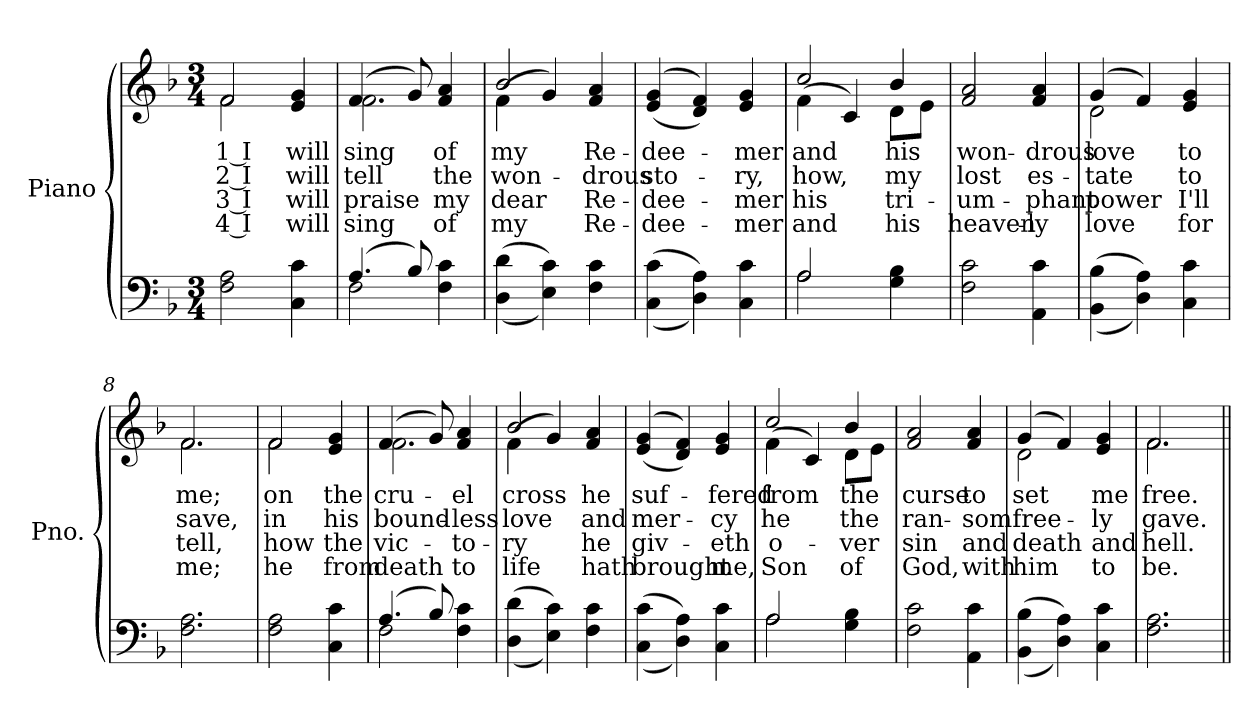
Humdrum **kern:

**kern	**kern	**text	**text	**text	**text
*part2	*part1	*part1	*part1	*part1	*part1
*staff2	*staff1	*staff1	*staff1	*staff1	*staff1
*I"Piano	*I"Piano	*	*	*	*
*I'Pno.	*I'Pno.	*	*	*	*
!!LO:PB:g=z
*clefF4	*clefG2	*	*	*	*
*k[b-]	*k[b-]	*	*	*	*
*F:	*F:	*	*	*	*
*M3/4	*M3/4	*	*	*	*
=1	=1	=1	=1	=1	=1
!	!	!LO:LY:b:color=#000000	!LO:LY:b:color=#000000	!LO:LY:b:color=#000000	!LO:LY:b:color=#000000
*	*^	*	*	*	*
2Fi\ 2Ai	2fi/	2fi\	1 I	2 I	3 I	4 I
!	!	!	!LO:LY:b:color=#000000	!LO:LY:b:color=#000000	!LO:LY:b:color=#000000	!LO:LY:b:color=#000000
4Ci\ 4ci	4ei/ 4gi	4ryy	will	will	will	will
=2	=2	=2	=2	=2	=2	=2
*^	*	*	*	*	*	*
!	!	!	!	!LO:LY:b:color=#000000	!LO:LY:b:color=#000000	!LO:LY:b:color=#000000	!LO:LY:b:color=#000000
(4.Ai/	2Fi\	(4.fi/	2.fi\	sing	tell	praise	sing
8B-i/)	.	8gi/)	.	.	.	.	.
!	!	!	!	!LO:LY:b:color=#000000	!LO:LY:b:color=#000000	!LO:LY:b:color=#000000	!LO:LY:b:color=#000000
4Fi\ 4ci	4ryy	4fi/ 4ai	.	of	the	my	of
*v	*v	*	*	*	*	*	*
=3	=3	=3	=3	=3	=3	=3
*^	*	*	*	*	*	*
!	!	!	!	!LO:LY:b:color=#000000	!LO:LY:b:color=#000000	!LO:LY:b:color=#000000	!LO:LY:b:color=#000000
*v	*v	*	*	*	*	*	*
((4Di\ 4di	2b-i/	(4fi\	my	won-	dear	my
4Ei\ 4ci))	.	4gi/)	.	.	.	.
!	!	!	!LO:LY:b:color=#000000	!LO:LY:b:color=#000000	!LO:LY:b:color=#000000	!LO:LY:b:color=#000000
4Fi\ 4ci	4fi/ 4ai	4ryy	Re-	-drous	Re-	-Re-
*	*v	*v	*	*	*	*
=4	=4	=4	=4	=4	=4
*	*^	*	*	*	*
!	!	!	!LO:LY:b:color=#000000	!LO:LY:b:color=#000000	!LO:LY:b:color=#000000	!LO:LY:b:color=#000000
*	*v	*v	*	*	*	*
((4Ci\ 4ci	((4ei/ 4gi	-dee-	sto-	-dee-	-dee-
4Di\ 4Ai))	4di/ 4fi))	.	.	.	.
!	!	!LO:LY:b:color=#000000	!LO:LY:b:color=#000000	!LO:LY:b:color=#000000	!LO:LY:b:color=#000000
4Ci\ 4ci	4ei/ 4gi	-mer	-ry,	-mer	mer
=5	=5	=5	=5	=5	=5
*^	*	*	*	*	*
!	!	!	!LO:LY:b:color=#000000	!LO:LY:b:color=#000000	!LO:LY:b:color=#000000	!LO:LY:b:color=#000000
*	*	*^	*	*	*	*
2Ai/	2Ai\	2cci/	(4fi\	and	how,	his	and
.	.	.	4ci/)	.	.	.	.
!	!	!	!	!LO:LY:b:color=#000000	!LO:LY:b:color=#000000	!LO:LY:b:color=#000000	!LO:LY:b:color=#000000
4Gi\ 4B-i	4ryy	4b-i/	8di\L	his	my	tri-	-his
.	.	.	8ei\J	.	.	.	.
*v	*v	*	*	*	*	*	*
*	*v	*v	*	*	*	*
!!LO:LB:g=z
=6	=6	=6	=6	=6	=6
*	*^	*	*	*	*
!	!	!	!LO:LY:b:color=#000000	!LO:LY:b:color=#000000	!LO:LY:b:color=#000000	!LO:LY:b:color=#000000
*	*v	*v	*	*	*	*
2Fi\ 2ci	2fi/ 2ai	won-	lost	um-	-heaven-
!	!	!LO:LY:b:color=#000000	!LO:LY:b:color=#000000	!LO:LY:b:color=#000000	!LO:LY:b:color=#000000
4AAi\ 4ci	4fi/ 4ai	-drous	es-	-phant	ly
=7	=7	=7	=7	=7	=7
!	!	!LO:LY:b:color=#000000	!LO:LY:b:color=#000000	!LO:LY:b:color=#000000	!LO:LY:b:color=#000000
*	*^	*	*	*	*
((4BB-i\ 4B-i	(4gi/	2di\	love	-tate	power	love
4Di\ 4Ai))	4fi/)	.	.	.	.	.
!	!	!	!LO:LY:b:color=#000000	!LO:LY:b:color=#000000	!LO:LY:b:color=#000000	!LO:LY:b:color=#000000
4Ci\ 4ci	4ei/ 4gi	4ryy	to	to	I'll	for
=8	=8	=8	=8	=8	=8	=8
!	!	!	!LO:LY:b:color=#000000	!LO:LY:b:color=#000000	!LO:LY:b:color=#000000	!LO:LY:b:color=#000000
2.Fi\ 2.Ai	2.fi/	2.fi\	me;	save,	tell,	me;
=9	=9	=9	=9	=9	=9	=9
!	!	!	!LO:LY:b:color=#000000	!LO:LY:b:color=#000000	!LO:LY:b:color=#000000	!LO:LY:b:color=#000000
2Fi\ 2Ai	2fi/	2fi\	on	in	how	he
!	!	!	!LO:LY:b:color=#000000	!LO:LY:b:color=#000000	!LO:LY:b:color=#000000	!LO:LY:b:color=#000000
4Ci\ 4ci	4ei/ 4gi	4ryy	the	his	the	from
=10	=10	=10	=10	=10	=10	=10
*^	*	*	*	*	*	*
!	!	!	!	!LO:LY:b:color=#000000	!LO:LY:b:color=#000000	!LO:LY:b:color=#000000	!LO:LY:b:color=#000000
(4.Ai/	2Fi\	(4.fi/	2.fi\	cru-	bound-	vic-	-death
8B-i/)	.	8gi/)	.	.	.	.	.
!	!	!	!	!LO:LY:b:color=#000000	!LO:LY:b:color=#000000	!LO:LY:b:color=#000000	!LO:LY:b:color=#000000
4Fi\ 4ci	4ryy	4fi/ 4ai	.	-el	-less	to-	-to
*v	*v	*	*	*	*	*	*
=11	=11	=11	=11	=11	=11	=11
*^	*	*	*	*	*	*
!	!	!	!	!LO:LY:b:color=#000000	!LO:LY:b:color=#000000	!LO:LY:b:color=#000000	!LO:LY:b:color=#000000
*v	*v	*	*	*	*	*	*
((4Di\ 4di	2b-i/	(4fi\	cross	love	ry	life
4Ei\ 4ci))	.	4gi/)	.	.	.	.
!	!	!	!LO:LY:b:color=#000000	!LO:LY:b:color=#000000	!LO:LY:b:color=#000000	!LO:LY:b:color=#000000
4Fi\ 4ci	4fi/ 4ai	4ryy	he	and	he	hath
*	*v	*v	*	*	*	*
!!LO:LB:g=z
=12	=12	=12	=12	=12	=12
*	*^	*	*	*	*
!	!	!	!LO:LY:b:color=#000000	!LO:LY:b:color=#000000	!LO:LY:b:color=#000000	!LO:LY:b:color=#000000
*	*v	*v	*	*	*	*
((4Ci\ 4ci	((4ei/ 4gi	suf-	mer-	giv-	-brought
4Di\ 4Ai))	4di/ 4fi))	.	.	.	.
!	!	!LO:LY:b:color=#000000	!LO:LY:b:color=#000000	!LO:LY:b:color=#000000	!LO:LY:b:color=#000000
4Ci\ 4ci	4ei/ 4gi	-fered	-cy	eth	me,
=13	=13	=13	=13	=13	=13
*^	*	*	*	*	*
!	!	!	!LO:LY:b:color=#000000	!LO:LY:b:color=#000000	!LO:LY:b:color=#000000	!LO:LY:b:color=#000000
*	*	*^	*	*	*	*
2Ai/	2Ai\	2cci/	(4fi\	from	he	o-	-Son
.	.	.	4ci/)	.	.	.	.
!	!	!	!	!LO:LY:b:color=#000000	!LO:LY:b:color=#000000	!LO:LY:b:color=#000000	!LO:LY:b:color=#000000
4Gi\ 4B-i	4ryy	4b-i/	8di\L	the	the	ver	of
.	.	.	8ei\J	.	.	.	.
*v	*v	*	*	*	*	*	*
*	*v	*v	*	*	*	*
=14	=14	=14	=14	=14	=14
*	*^	*	*	*	*
!	!	!	!LO:LY:b:color=#000000	!LO:LY:b:color=#000000	!LO:LY:b:color=#000000	!LO:LY:b:color=#000000
*	*v	*v	*	*	*	*
2Fi\ 2ci	2fi/ 2ai	curse	ran-	sin	God,
!	!	!LO:LY:b:color=#000000	!LO:LY:b:color=#000000	!LO:LY:b:color=#000000	!LO:LY:b:color=#000000
4AAi\ 4ci	4fi/ 4ai	to	-som	and	with
=15	=15	=15	=15	=15	=15
!	!	!LO:LY:b:color=#000000	!LO:LY:b:color=#000000	!LO:LY:b:color=#000000	!LO:LY:b:color=#000000
*	*^	*	*	*	*
((4BB-i\ 4B-i	(4gi/	2di\	set	free-	death	him
4Di\ 4Ai))	4fi/)	.	.	.	.	.
!	!	!	!LO:LY:b:color=#000000	!LO:LY:b:color=#000000	!LO:LY:b:color=#000000	!LO:LY:b:color=#000000
4Ci\ 4ci	4ei/ 4gi	4ryy	me	-ly	and	to
=16	=16	=16	=16	=16	=16	=16
!	!	!	!LO:LY:b:color=#000000	!LO:LY:b:color=#000000	!LO:LY:b:color=#000000	!LO:LY:b:color=#000000
2.Fi\ 2.Ai	2.fi/	2.fi\	free.	gave.	hell.	be.
*	*v	*v	*	*	*	*
=||	=||	=||	=||	=||	=||
*-	*-	*-	*-	*-	*-
